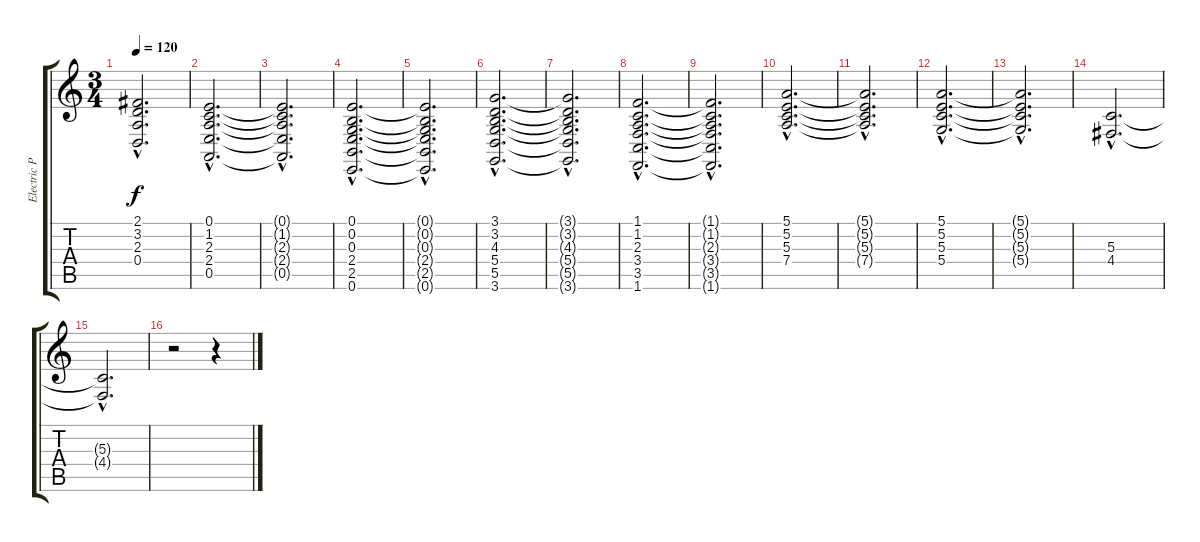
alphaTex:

\track ("Electric Piano" "Electric P") {instrument cello}
\staff {score tabs}
\tuning (E4 B3 G3 D3 A2 E2) {hide}
\ts (3 4)
\tempo 120
\clef g2
\ks c
(2.1{hac t} 3.2{hac t} 2.3{hac t} 0.4{hac t}).2{d dy f} |
(0.1{hac} 1.2{hac} 2.3{hac} 2.4{hac} 0.5{hac}).2{d} |
(0.1{hac t} 1.2{hac t} 2.3{hac t} 2.4{hac t} 0.5{hac t}).2{d} |
(0.1{hac} 0.2{hac} 0.3{hac} 2.4{hac} 2.5{hac} 0.6{hac}).2{d} |
(0.1{hac t} 0.2{hac t} 0.3{hac t} 2.4{hac t} 2.5{hac t} 0.6{hac t}).2{d} |
(3.1{hac} 3.2{hac} 4.3{hac} 5.4{hac} 5.5{hac} 3.6{hac}).2{d} |
(3.1{hac t} 3.2{hac t} 4.3{hac t} 5.4{hac t} 5.5{hac t} 3.6{hac t}).2{d} |
(1.1{hac} 1.2{hac} 2.3{hac} 3.4{hac} 3.5{hac} 1.6{hac}).2{d} |
(1.1{hac t} 1.2{hac t} 2.3{hac t} 3.4{hac t} 3.5{hac t} 1.6{hac t}).2{d} |
(5.1{hac} 5.2{hac} 5.3{hac} 7.4{hac}).2{d} |
(5.1{hac t} 5.2{hac t} 5.3{hac t} 7.4{hac t}).2{d} |
(5.1{hac} 5.2{hac} 5.3{hac} 5.4{hac}).2{d} |
(5.1{hac t} 5.2{hac t} 5.3{hac t} 5.4{hac t}).2{d} |
(5.3{hac} 4.4{hac}).2{d} |
(5.3{hac t} 4.4{hac t}).2{d} |
r.2 r.4
